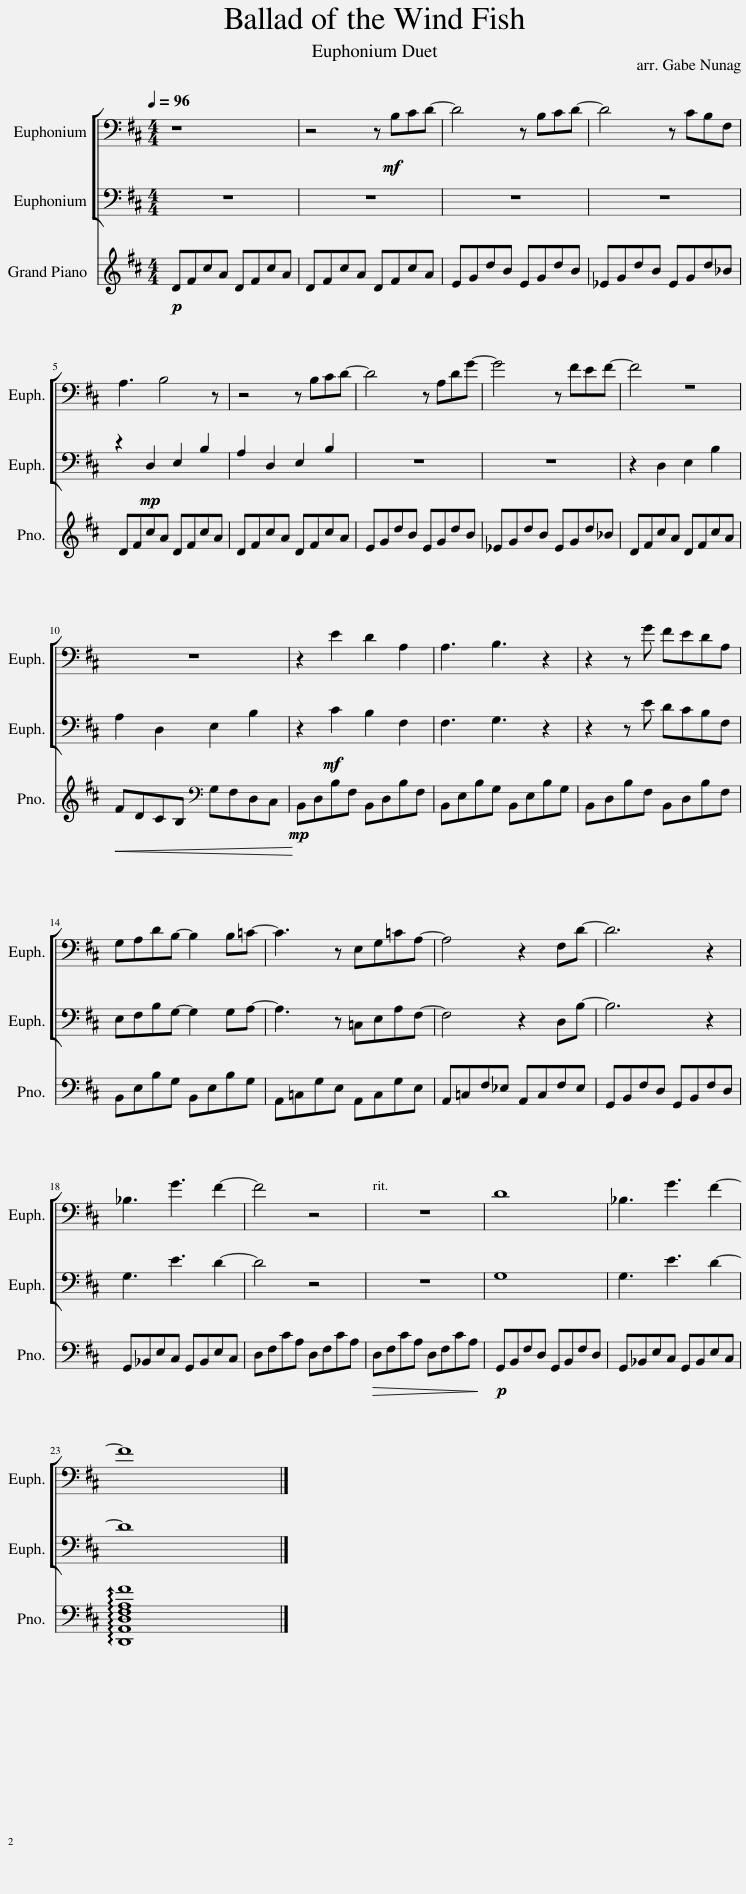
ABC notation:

X:1
%%score [ 1 2 ] 3
L:1/8
Q:1/4=96
M:4/4
I:linebreak $
K:D
V:1 bass
V:2 bass
V:3 treble
V:1
 z8 | z4 z!mf! B,CD- | D4 z B,CD- | D4 z CB,F, |$ A,3 B,4 z | %5
 z4 z B,CD- | D4 z A,DG- | G4 z FEF- | F4 z4 |$ z8 | %10
 z2 E2 D2 A,2 | A,3 B,3 z2 | z2 z G FEDA, |$ G,A,DB,- B,2 B,=C- | C3 z E,G,=CA,- | %15
 A,4 z2 F,D- | D6 z2 |$ _B,3 G3 F2- | F4 z4 |[Q:1/4=90] z8[Q:1/4=85][Q:1/4=80] | %20
 D8 | _B,3 G3 F2- |$ F8 |] %23
V:2
 z8 | z8 | z8 | z8 |$ z2!mp! D,2 E,2 B,2 | %5
 A,2 D,2 E,2 B,2 | z8 | z8 | z2 D,2 E,2 B,2 |$ A,2 D,2 E,2 B,2 | %10
 z2!mf! C2 B,2 F,2 | F,3 G,3 z2 | z2 z E DCB,F, |$ E,F,B,G,- G,2 G,A,- | A,3 z =C,E,A,F,- | %15
 F,4 z2 D,B,- | B,6 z2 |$ G,3 E3 D2- | D4 z4 | z8 | %20
 G,8 | G,3 E3 D2- |$ D8 |] %23
V:3
!p! DFcA DFcA | DFcA DFcA | EGdB EGdB | _EGdB EGd_B |$ DFcA DFcA | %5
 DFcA DFcA | EGdB EGdB | _EGdB EGd_B | DFcA DFcA |$!<(! FDCB,!<)![K:bass]!<(! G,F,D,C,!<)! | %10
!mp! B,,D,B,F, B,,D,B,F, | B,,E,B,G, B,,E,B,G, | B,,D,B,F, B,,D,B,F, |$ B,,E,B,G, B,,E,B,G, | A,,=C,G,E, A,,C,G,E, | %15
 A,,=C,F,_E, A,,C,F,E, | G,,B,,F,D, G,,B,,F,D, |$ G,,_B,,E,C, G,,B,,E,C, | D,F,CA, D,F,CA, |!>(! D,F,CA, D,F,CA,!>)! | %20
!p! G,,B,,F,D, G,,B,,F,D, | G,,_B,,E,C, G,,B,,E,C, |$ !arpeggio![D,,A,,D,F,A,F]8 |] %23
